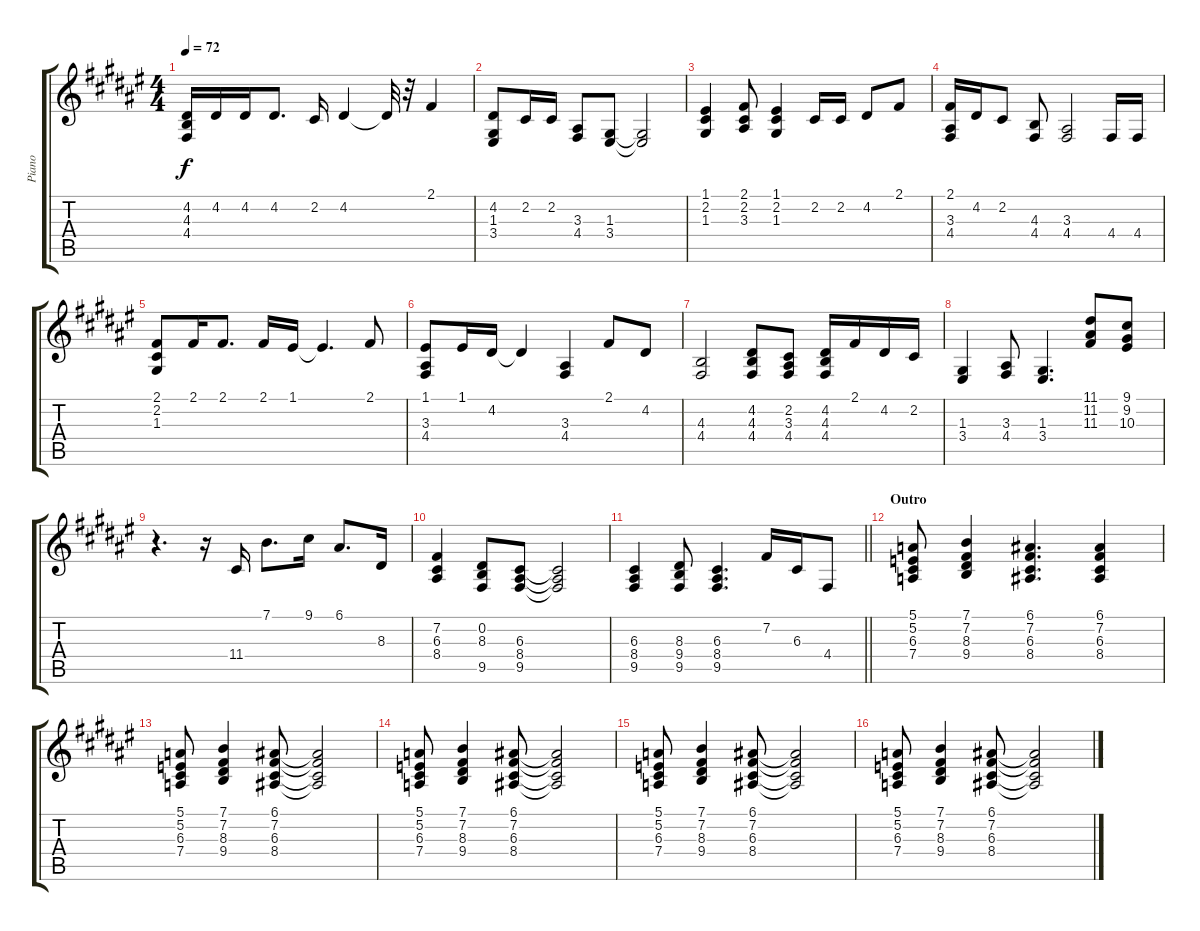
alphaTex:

\track ("Piano" "Piano") {instrument acousticgrandpiano}
\staff {score tabs}
\tuning (E4 B3 G3 D3 A2 E2) {hide}
\ts (4 4)
\tempo 72
\clef g2
\ks f#
(4.2 4.3 4.4).16{dy f} 4.2.16 4.2.16 4.2.8{d} 2.2.16 4.2.4 4.2{t}.32 r.32 2.1.4 |
(4.2 1.3 3.4).8 2.2.16 2.2.16 (3.3 4.4).8 (1.3 3.4).8 (1.3{t} 3.4{t}).2 |
(1.1 2.2 1.3).4 (2.1 2.2 3.3).8 (1.1 2.2 1.3).4 2.2.16 2.2.16 4.2.8 2.1.8 |
(2.1 3.3 4.4).16 4.2.16 2.2.8 (4.3 4.4).8 (3.3 4.4).2 4.4.16 4.4.16 |
(2.1 2.2 1.3).8 2.1.16 2.1.8{d} 2.1.16 1.1.16 1.1{t}.4{d} 2.1.8 |
(1.1 3.3 4.4).8 1.1.16 4.2.16 4.2{t}.4 (3.3 4.4).4 2.1.8 4.2.8 |
(4.3 4.4).2 (4.2 4.3 4.4).8 (2.2 3.3 4.4).8 (4.2 4.3 4.4).16 2.1.16 4.2.16 2.2.16 |
(1.3 3.4).4 (3.3 4.4).8 (1.3 3.4).4{d} (11.1 11.2 11.3).8 (9.1 9.2 10.3).8 |
r.4{d} r.16 11.4.16 7.1.8{d} 9.1.16 6.1.8{d} 8.3.16 |
(7.2 6.3 8.4).4 (0.2 8.3 9.5).8 (6.3 8.4 9.5).8 (6.3{t} 8.4{t} 9.5{t}).2 |
\barLineRight lightlight
(6.3 8.4 9.5).4 (8.3 9.4 9.5).8 (6.3 8.4 9.5).4{d} 7.2.16 6.3.16 4.4.8 |
\section ("" "Outro")
(5.1 5.2 6.3 7.4).8 (7.1 7.2 8.3 9.4).4 (6.1 7.2 6.3 8.4).4{d} (6.1 7.2 6.3 8.4).4 |
(5.1 5.2 6.3 7.4).8 (7.1 7.2 8.3 9.4).4 (6.1 7.2 6.3 8.4).8 (6.1{t} 7.2{t} 6.3{t} 8.4{t}).2 |
(5.1 5.2 6.3 7.4).8 (7.1 7.2 8.3 9.4).4 (6.1 7.2 6.3 8.4).8 (6.1{t} 7.2{t} 6.3{t} 8.4{t}).2 |
(5.1 5.2 6.3 7.4).8 (7.1 7.2 8.3 9.4).4 (6.1 7.2 6.3 8.4).8 (6.1{t} 7.2{t} 6.3{t} 8.4{t}).2 |
(5.1 5.2 6.3 7.4).8 (7.1 7.2 8.3 9.4).4 (6.1 7.2 6.3 8.4).8 (6.1{t} 7.2{t} 6.3{t} 8.4{t}).2
